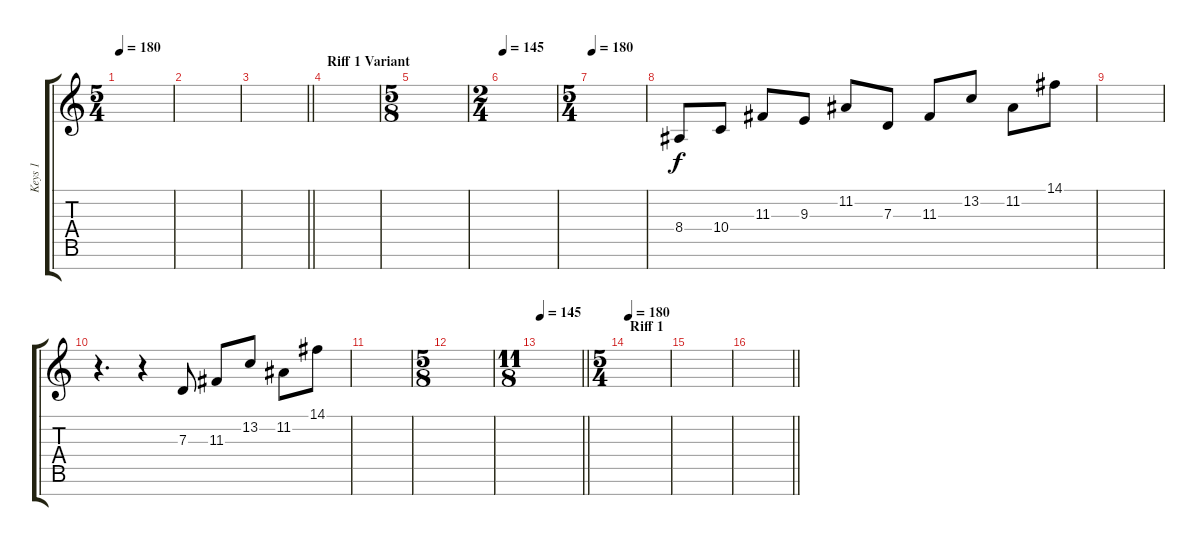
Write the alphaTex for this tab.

\track ("Keys 1" "Keys 1") {instrument vibraphone}
\staff {score tabs}
\tuning (E4 B3 G3 D3 A2 E2 B1) {hide}
\ts (5 4)
\tempo 180
\clef g2
\ks c
|
|
\barLineRight lightlight
|
\section ("" "Riff 1 Variant")
|
\ts (5 8)
|
\ts (2 4)
\tempo 145
|
\ts (5 4)
\tempo 180
|
8.4.8 10.4.8 11.3.8 9.3.8 11.2.8 7.3.8 11.3.8 13.2.8 11.2.8 14.1.8 |
|
r.4{d} r.4 7.3.8 11.3.8 13.2.8 11.2.8 14.1.8 |
|
\ts (5 8)
|
\ts (11 8)
\tempo 145
\barLineRight lightlight
|
\ts (5 4)
\section ("" "Riff 1")
\tempo 180
|
|
\barLineRight lightlight
